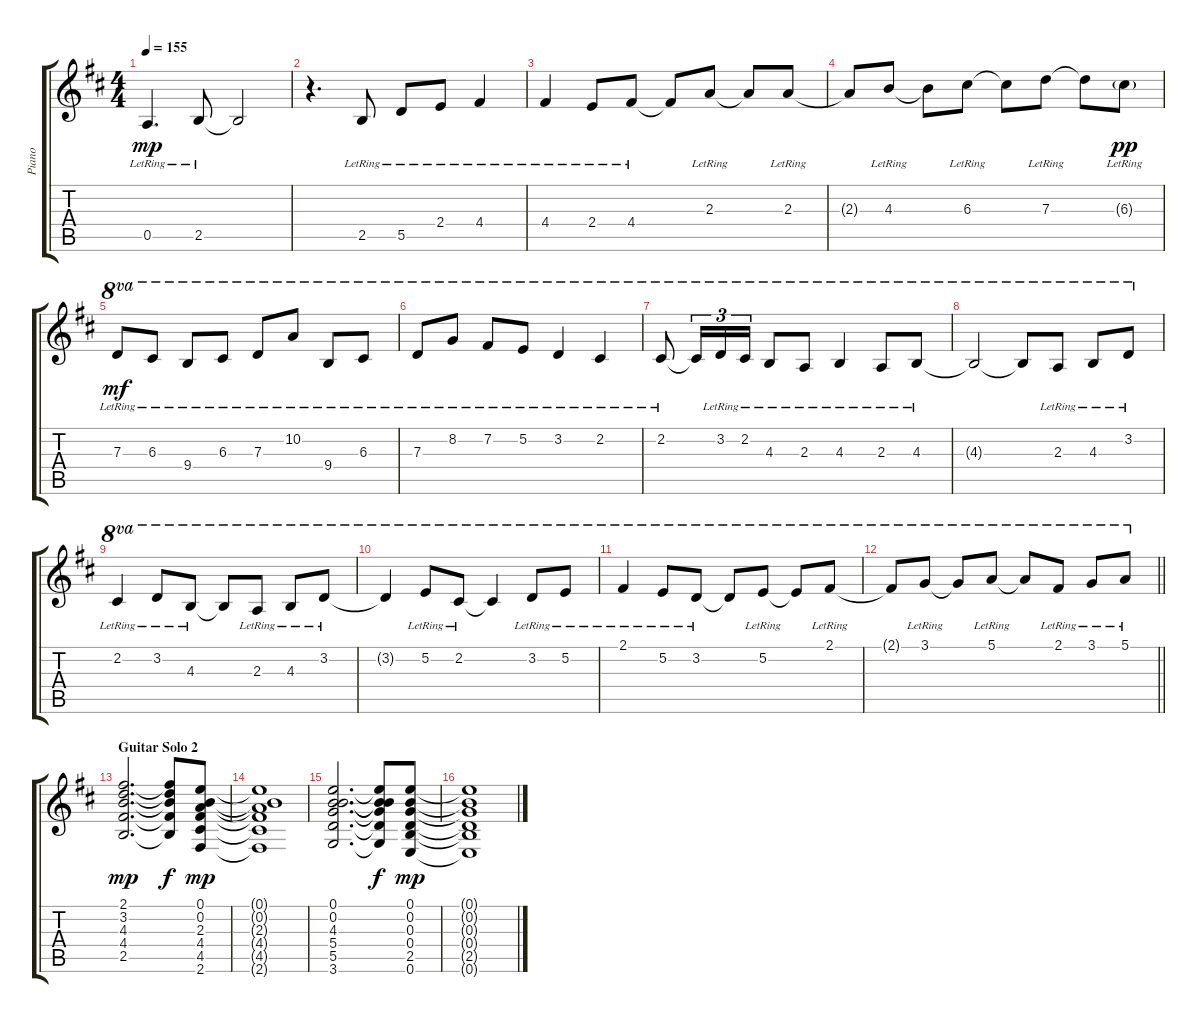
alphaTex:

\track ("Piano" "Piano") {instrument brightacousticpiano}
\staff {score tabs}
\tuning (E5 B4 G4 D4 A3 E3) {hide}
\ts (4 4)
\tempo 155
\clef g2
\ks d
0.5{lr}.4{d dy mp} 2.5{lr}.8 2.5{t}.2 |
r.4{d} 2.5{lr}.8 5.5{lr}.8 2.4{lr}.8 4.4{lr}.4 |
4.4{lr}.4 2.4{lr}.8 4.4{lr}.8 4.4{t}.8 2.3{lr}.8 2.3{t}.8 2.3{lr}.8 |
2.3{t}.8 4.3{lr}.8 4.3{t}.8 6.3{lr}.8 6.3{t}.8 7.3{lr}.8 7.3{t}.8 6.3{g lr}.8{dy pp} |
7.3{lr}.8{ot 8va dy mf} 6.3{lr}.8{ot 8va} 9.4{lr}.8{ot 8va} 6.3{lr}.8{ot 8va} 7.3{lr}.8{ot 8va} 10.2{lr}.8{ot 8va} 9.4{lr}.8{ot 8va} 6.3{lr}.8{ot 8va} |
7.3{lr}.8{ot 8va} 8.2{lr}.8{ot 8va} 7.2{lr}.8{ot 8va} 5.2{lr}.8{ot 8va} 3.2{lr}.4{ot 8va} 2.2{lr}.4{ot 8va} |
2.2{lr}.8{ot 8va} 2.2{t}.16{tu (3 2) ot 8va} 3.2{lr}.16{tu (3 2) ot 8va} 2.2{lr}.16{tu (3 2) ot 8va} 4.3{lr}.8{ot 8va} 2.3{lr}.8{ot 8va} 4.3{lr}.4{ot 8va} 2.3{lr}.8{ot 8va} 4.3{lr}.8{ot 8va} |
4.3{t}.2{ot 8va} 4.3{t}.8{ot 8va} 2.3{lr}.8{ot 8va} 4.3{lr}.8{ot 8va} 3.2{lr}.8{ot 8va} |
2.2{lr}.4{ot 8va} 3.2{lr}.8{ot 8va} 4.3{lr}.8{ot 8va} 4.3{t}.8{ot 8va} 2.3{lr}.8{ot 8va} 4.3{lr}.8{ot 8va} 3.2{lr}.8{ot 8va} |
3.2{t}.4{ot 8va} 5.2{lr}.8{ot 8va} 2.2{lr}.8{ot 8va} 2.2{t}.4{ot 8va} 3.2{lr}.8{ot 8va} 5.2{lr}.8{ot 8va} |
2.1{lr}.4{ot 8va} 5.2{lr}.8{ot 8va} 3.2{lr}.8{ot 8va} 3.2{t}.8{ot 8va} 5.2{lr}.8{ot 8va} 5.2{t}.8{ot 8va} 2.1{lr}.8{ot 8va} |
\barLineRight lightlight
2.1{t}.8{ot 8va} 3.1{lr}.8{ot 8va} 3.1{t}.8{ot 8va} 5.1{lr}.8{ot 8va} 5.1{t}.8{ot 8va} 2.1{lr}.8{ot 8va} 3.1{lr}.8{ot 8va} 5.1{lr}.8{ot 8va} |
\section ("" "Guitar Solo 2")
(2.1 3.2 4.3 4.4 2.5).2{d dy mp} (2.1{t} 3.2{t} 4.3{t} 4.4{t} 2.5{t}).8{dy f} (0.1 0.2 2.3 4.4 4.5 2.6).8{dy mp} |
(0.1{t} 0.2{t} 2.3{t} 4.4{t} 4.5{t} 2.6{t}).1 |
(0.1 0.2 4.3 5.4 5.5 3.6).2{d} (0.1{t} 0.2{t} 4.3{t} 5.4{t} 5.5{t} 3.6{t}).8{dy f} (0.1 0.2 0.3 0.4 2.5 0.6).8{dy mp} |
(0.1{t} 0.2{t} 0.3{t} 0.4{t} 2.5{t} 0.6{t}).1
